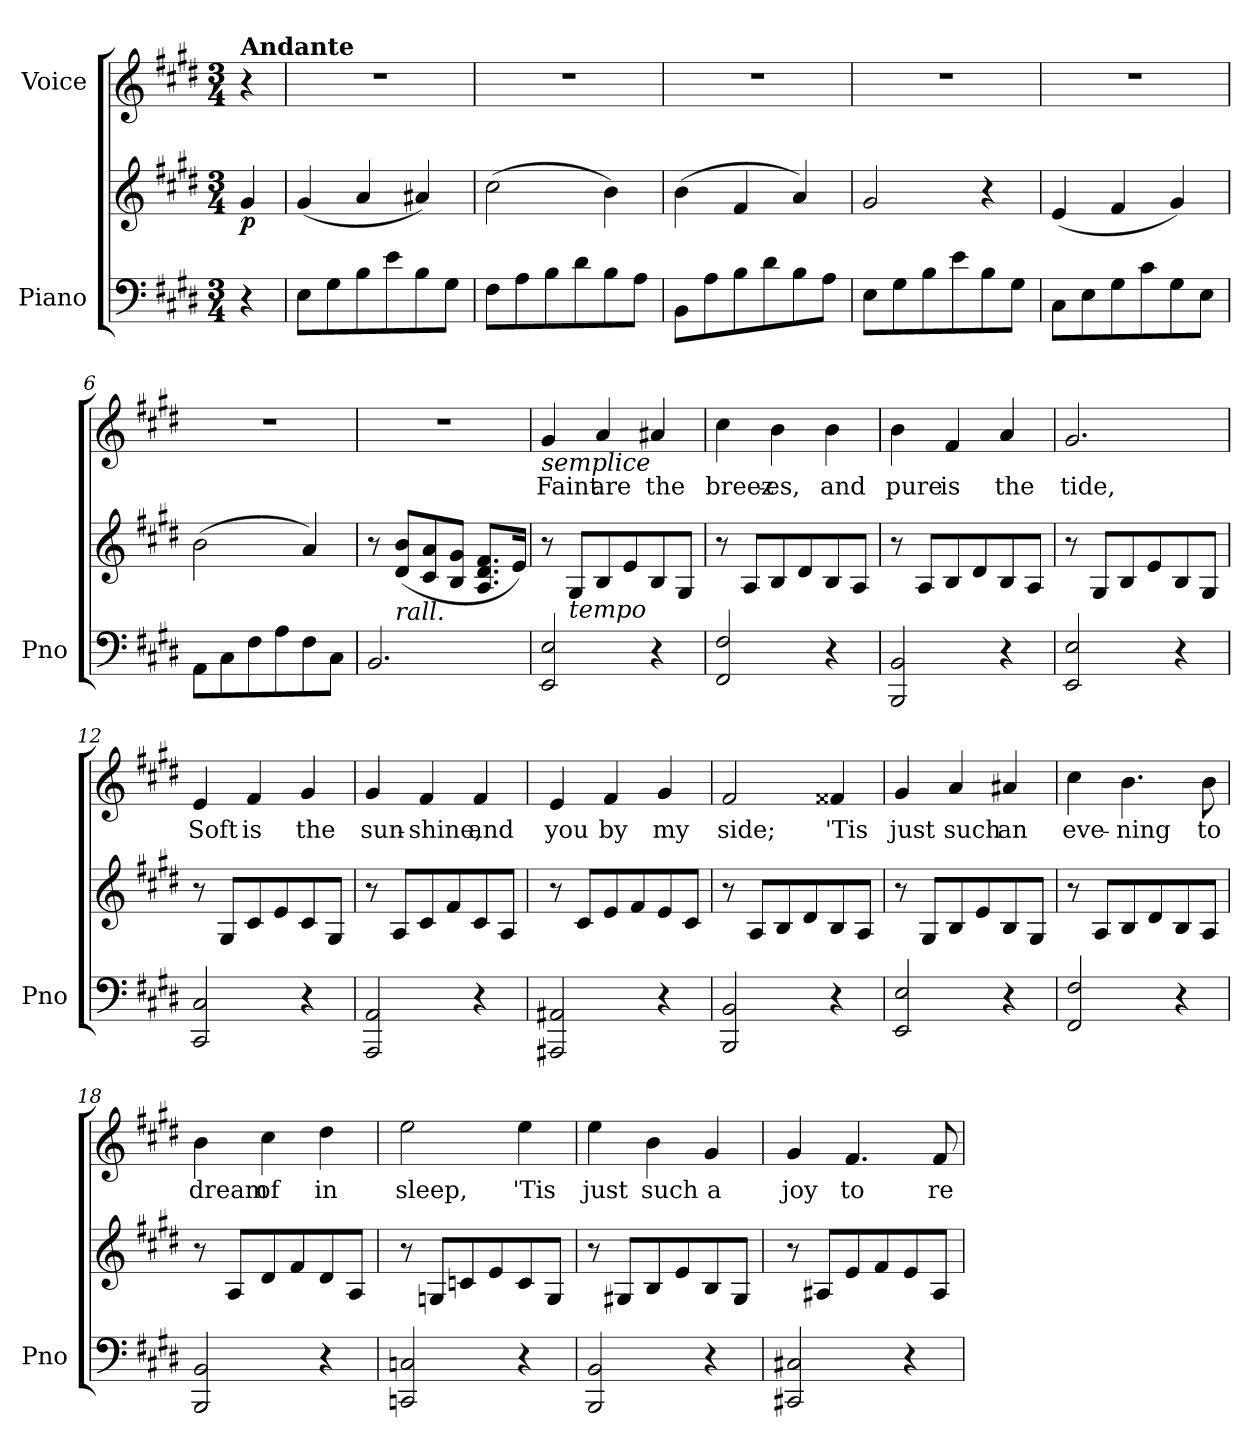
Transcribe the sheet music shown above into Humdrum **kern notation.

**kern	**kern	**dynam	**kern	**text
*part2	*part2	*part2	*part1	*part1
*staff3	*staff2	*staff2/3	*staff1	*staff1
*I"Piano	*	*	*I"Voice	*
*I'Pno	*	*	*	*
*clefF4	*clefG2	*	*clefG2	*
*k[f#c#g#d#]	*k[f#c#g#d#]	*	*k[f#c#g#d#]	*
*M3/4	*M3/4	*	*M3/4	*
=	=	=	=	=
!	!	!	!LO:TX:a:B:t=Andante	!
!	!	!LO:DY:b	!	!
4r	4g#/	p	4r	.
=1	=1	=1	=1	=1
8E\L	(4g#/	.	2.r	.
8G#\	.	.	.	.
8B\	4a/	.	.	.
8e\	.	.	.	.
8B\	4a#X/)	.	.	.
8G#\J	.	.	.	.
=2	=2	=2	=2	=2
8F#\L	(2cc#\	.	2.r	.
8A\	.	.	.	.
8B\	.	.	.	.
8d#\	.	.	.	.
8B\	4b\)	.	.	.
8A\J	.	.	.	.
=3	=3	=3	=3	=3
8BB\L	(4b\	.	2.r	.
8A\	.	.	.	.
8B\	4f#/	.	.	.
8d#\	.	.	.	.
8B\	4a/)	.	.	.
8A\J	.	.	.	.
=4	=4	=4	=4	=4
8E\L	2g#/	.	2.r	.
8G#\	.	.	.	.
8B\	.	.	.	.
8e\	.	.	.	.
8B\	4r	.	.	.
8G#\J	.	.	.	.
=5	=5	=5	=5	=5
8C#\L	(4e/	.	2.r	.
8E\	.	.	.	.
8G#\	4f#/	.	.	.
8c#\	.	.	.	.
8G#\	4g#/)	.	.	.
8E\J	.	.	.	.
!!LO:LB:g=z
=6	=6	=6	=6	=6
8AA\L	(2b\	.	2.r	.
8C#\	.	.	.	.
8F#\	.	.	.	.
8A\	.	.	.	.
8F#\	4a/)	.	.	.
8C#\J	.	.	.	.
=7	=7	=7	=7	=7
2.BB/	8r	.	2.r	.
!	!LO:TX:b:i:t=rall.	!	!	!
.	(8d#/ 8b/L	.	.	.
.	8c#/ 8a/	.	.	.
.	8B/ 8g#/J	.	.	.
.	8.A/ 8.d#/ 8.f#/L	.	.	.
.	16e/Jk)	.	.	.
=8	=8	=8	=8	=8
!	!	!	!LO:TX:b:i:t=semplice	!
!	!	!	!	!LO:LY:b
2EE/ 2E/	8r	.	4g#/	Faint
!	!LO:TX:b:i:t=tempo	!	!	!
.	8G#/L	.	.	.
!	!	!	!	!LO:LY:b
.	8B/	.	4a/	are
.	8e/	.	.	.
!	!	!	!	!LO:LY:b
4r	8B/	.	4a#X/	the
.	8G#/J	.	.	.
=9	=9	=9	=9	=9
!	!	!	!	!LO:LY:b
2FF#/ 2F#/	8r	.	4cc#\	breez-
.	8A/L	.	.	.
!	!	!	!	!LO:LY:b
.	8B/	.	4b\	-es,
.	8d#/	.	.	.
!	!	!	!	!LO:LY:b
4r	8B/	.	4b\	and
.	8A/J	.	.	.
=10	=10	=10	=10	=10
!	!	!	!	!LO:LY:b
2BBB/ 2BB/	8r	.	4b\	pure
.	8A/L	.	.	.
!	!	!	!	!LO:LY:b
.	8B/	.	4f#/	is
.	8d#/	.	.	.
!	!	!	!	!LO:LY:b
4r	8B/	.	4a/	the
.	8A/J	.	.	.
!!LO:LB:g=z
=11	=11	=11	=11	=11
!	!	!	!	!LO:LY:b
2EE/ 2E/	8r	.	2.g#/	tide,
.	8G#/L	.	.	.
.	8B/	.	.	.
.	8e/	.	.	.
4r	8B/	.	.	.
.	8G#/J	.	.	.
!!LO:LB:g=z
=12	=12	=12	=12	=12
!	!	!	!	!LO:LY:b
2CC#/ 2C#/	8r	.	4e/	Soft
.	8G#/L	.	.	.
!	!	!	!	!LO:LY:b
.	8c#/	.	4f#/	is
.	8e/	.	.	.
!	!	!	!	!LO:LY:b
4r	8c#/	.	4g#/	the
.	8G#/J	.	.	.
=13	=13	=13	=13	=13
!	!	!	!	!LO:LY:b
2AAA/ 2AA/	8r	.	4g#/	sun-
.	8A/L	.	.	.
!	!	!	!	!LO:LY:b
.	8c#/	.	4f#/	-shine,
.	8f#/	.	.	.
!	!	!	!	!LO:LY:b
4r	8c#/	.	4f#/	and
.	8A/J	.	.	.
=14	=14	=14	=14	=14
!	!	!	!	!LO:LY:b
2AAA#X/ 2AA#X/	8r	.	4e/	you
.	8c#/L	.	.	.
!	!	!	!	!LO:LY:b
.	8e/	.	4f#/	by
.	8f#/	.	.	.
!	!	!	!	!LO:LY:b
4r	8e/	.	4g#/	my
.	8c#/J	.	.	.
=15	=15	=15	=15	=15
!	!	!	!	!LO:LY:b
2BBB/ 2BB/	8r	.	2f#/	side;
.	8A/L	.	.	.
.	8B/	.	.	.
.	8d#/	.	.	.
!	!	!	!	!LO:LY:b
4r	8B/	.	4f##X/	'Tis
.	8A/J	.	.	.
=16	=16	=16	=16	=16
!	!	!	!	!LO:LY:b
2EE/ 2E/	8r	.	4g#/	just
.	8G#/L	.	.	.
!	!	!	!	!LO:LY:b
.	8B/	.	4a/	such
.	8e/	.	.	.
!	!	!	!	!LO:LY:b
4r	8B/	.	4a#X/	an
.	8G#/J	.	.	.
!!LO:LB:g=z
=17	=17	=17	=17	=17
!	!	!	!	!LO:LY:b
2FF#/ 2F#/	8r	.	4cc#\	eve-
.	8A/L	.	.	.
!	!	!	!	!LO:LY:b
.	8B/	.	4.b\	-ning
.	8d#/	.	.	.
4r	8B/	.	.	.
!	!	!	!	!LO:LY:b
.	8A/J	.	8b\	to
=18	=18	=18	=18	=18
!	!	!	!	!LO:LY:b
2BBB/ 2BB/	8r	.	4b\	dream
.	8A/L	.	.	.
!	!	!	!	!LO:LY:b
.	8d#/	.	4cc#\	of
.	8f#/	.	.	.
!	!	!	!	!LO:LY:b
4r	8d#/	.	4dd#\	in
.	8A/J	.	.	.
=19	=19	=19	=19	=19
!	!	!	!	!LO:LY:b
2CCn/ 2Cn/	8r	.	2ee\	sleep,
.	8Gn/L	.	.	.
.	8cn/	.	.	.
.	8e/	.	.	.
!	!	!	!	!LO:LY:b
4r	8c/	.	4ee\	'Tis
.	8G/J	.	.	.
=20	=20	=20	=20	=20
!	!	!	!	!LO:LY:b
2BBB/ 2BB/	8r	.	4ee\	just
.	8G#X/L	.	.	.
!	!	!	!	!LO:LY:b
.	8B/	.	4b\	such
.	8e/	.	.	.
!	!	!	!	!LO:LY:b
4r	8B/	.	4g#/	a
.	8G#/J	.	.	.
=21	=21	=21	=21	=21
!	!	!	!	!LO:LY:b
2CC#X/ 2C#X/	8r	.	4g#/	joy
.	8A#X/L	.	.	.
!	!	!	!	!LO:LY:b
.	8e/	.	4.f#/	to
.	8f#/	.	.	.
4r	8e/	.	.	.
!	!	!	!	!LO:LY:b
.	8A#/J	.	8f#/	re-
=	=	=	=	=
*-	*-	*-	*-	*-
